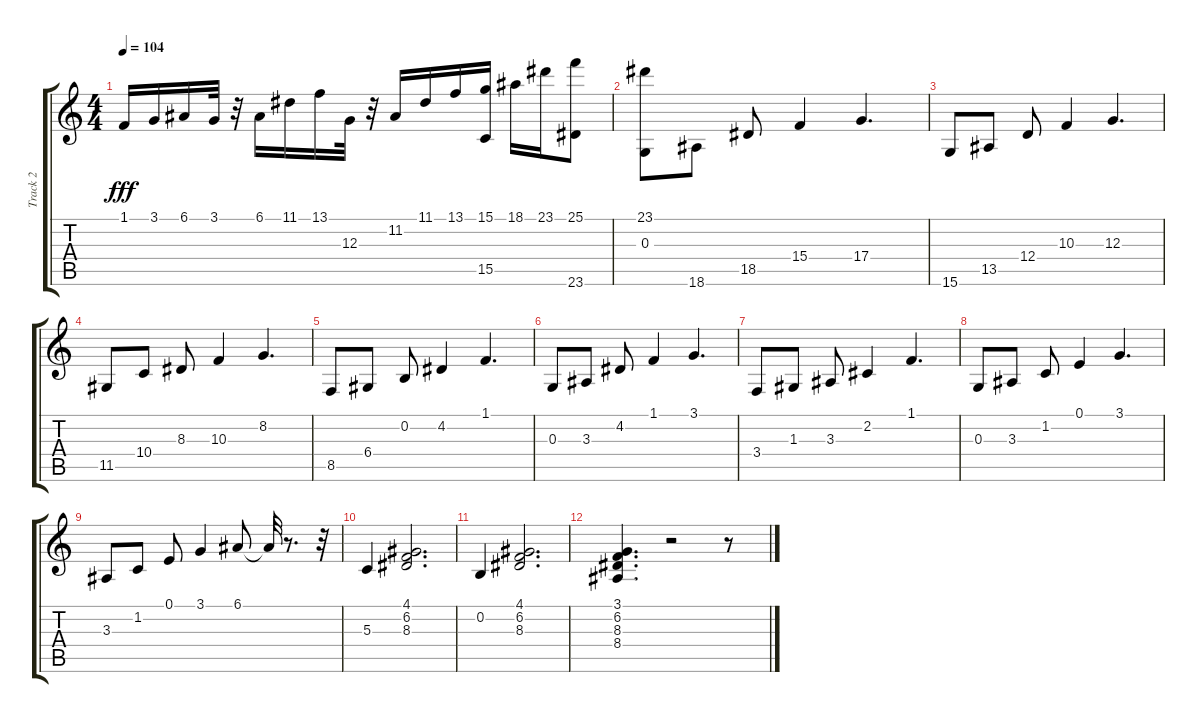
\track ("Track 2" "Track 2") {solo instrument electricpiano1}
\staff {score tabs}
\tuning (E4 B3 G3 D3 A2 E2) {hide}
\ts (4 4)
\tempo 104
\clef g2
\ks c
1.1.16{dy fff} 3.1.16 6.1.16 3.1.32 r.32 6.1.16 11.1.16 13.1.16 12.3.32 r.32 11.2.16 11.1.16 13.1.16 (15.1 15.5).16 18.1.16 23.1.16 (25.1 23.6).8 |
(23.1 0.3).8 18.6.8 18.5.8 15.4.4 17.4.4{d} |
15.6.8 13.5.8 12.4.8 10.3.4 12.3.4{d} |
11.5.8 10.4.8 8.3.8 10.3.4 8.2.4{d} |
8.5.8 6.4.8 0.2.8 4.2.4 1.1.4{d} |
0.3.8 3.3.8 4.2.8 1.1.4 3.1.4{d} |
3.4.8 1.3.8 3.3.8 2.2.4 1.1.4{d} |
0.3.8 3.3.8 1.2.8 0.1.4 3.1.4{d} |
3.3.8 1.2.8 0.1.8 3.1.4 6.1.8 6.1{t}.32 r.8{d} r.32 |
5.3.4 (4.1 6.2 8.3).2{d} |
0.2.4 (4.1 6.2 8.3).2{d} |
(3.1 6.2 8.3 8.4).4{d} r.2 r.8
